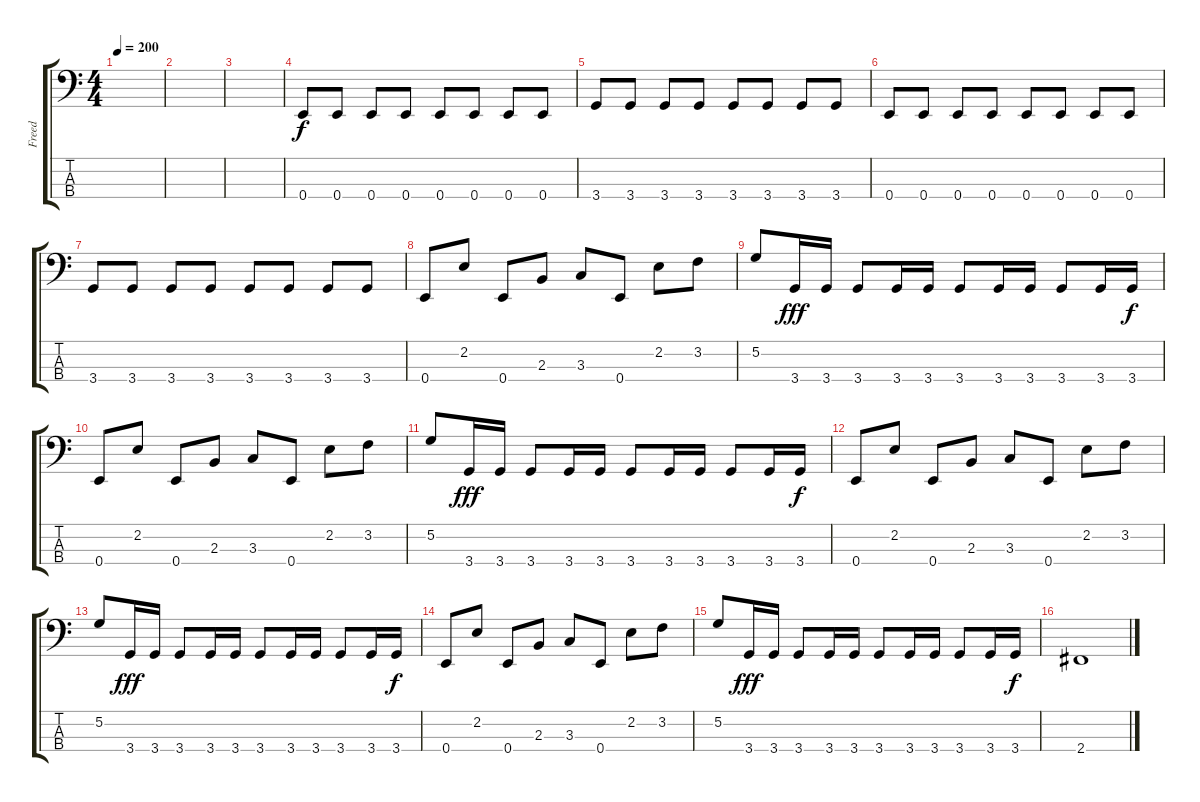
\track ("Freed" "Freed") {instrument electricbassfinger}
\staff {score tabs}
\tuning (G2 D2 A1 E1) {hide}
\ts (4 4)
\tempo 200
\clef f4
\ks c
|
|
|
0.4.8 0.4.8 0.4.8 0.4.8 0.4.8 0.4.8 0.4.8 0.4.8 |
3.4.8 3.4.8 3.4.8 3.4.8 3.4.8 3.4.8 3.4.8 3.4.8 |
0.4.8 0.4.8 0.4.8 0.4.8 0.4.8 0.4.8 0.4.8 0.4.8 |
3.4.8 3.4.8 3.4.8 3.4.8 3.4.8 3.4.8 3.4.8 3.4.8 |
0.4.8 2.2.8 0.4.8 2.3.8 3.3.8 0.4.8 2.2.8 3.2.8 |
5.2.8 3.4.16{dy fff} 3.4.16 3.4.8 3.4.16 3.4.16 3.4.8 3.4.16 3.4.16 3.4.8 3.4.16 3.4.16{dy f} |
0.4.8 2.2.8 0.4.8 2.3.8 3.3.8 0.4.8 2.2.8 3.2.8 |
5.2.8 3.4.16{dy fff} 3.4.16 3.4.8 3.4.16 3.4.16 3.4.8 3.4.16 3.4.16 3.4.8 3.4.16 3.4.16{dy f} |
0.4.8 2.2.8 0.4.8 2.3.8 3.3.8 0.4.8 2.2.8 3.2.8 |
5.2.8 3.4.16{dy fff} 3.4.16 3.4.8 3.4.16 3.4.16 3.4.8 3.4.16 3.4.16 3.4.8 3.4.16 3.4.16{dy f} |
0.4.8 2.2.8 0.4.8 2.3.8 3.3.8 0.4.8 2.2.8 3.2.8 |
5.2.8 3.4.16{dy fff} 3.4.16 3.4.8 3.4.16 3.4.16 3.4.8 3.4.16 3.4.16 3.4.8 3.4.16 3.4.16{dy f} |
2.4.1
